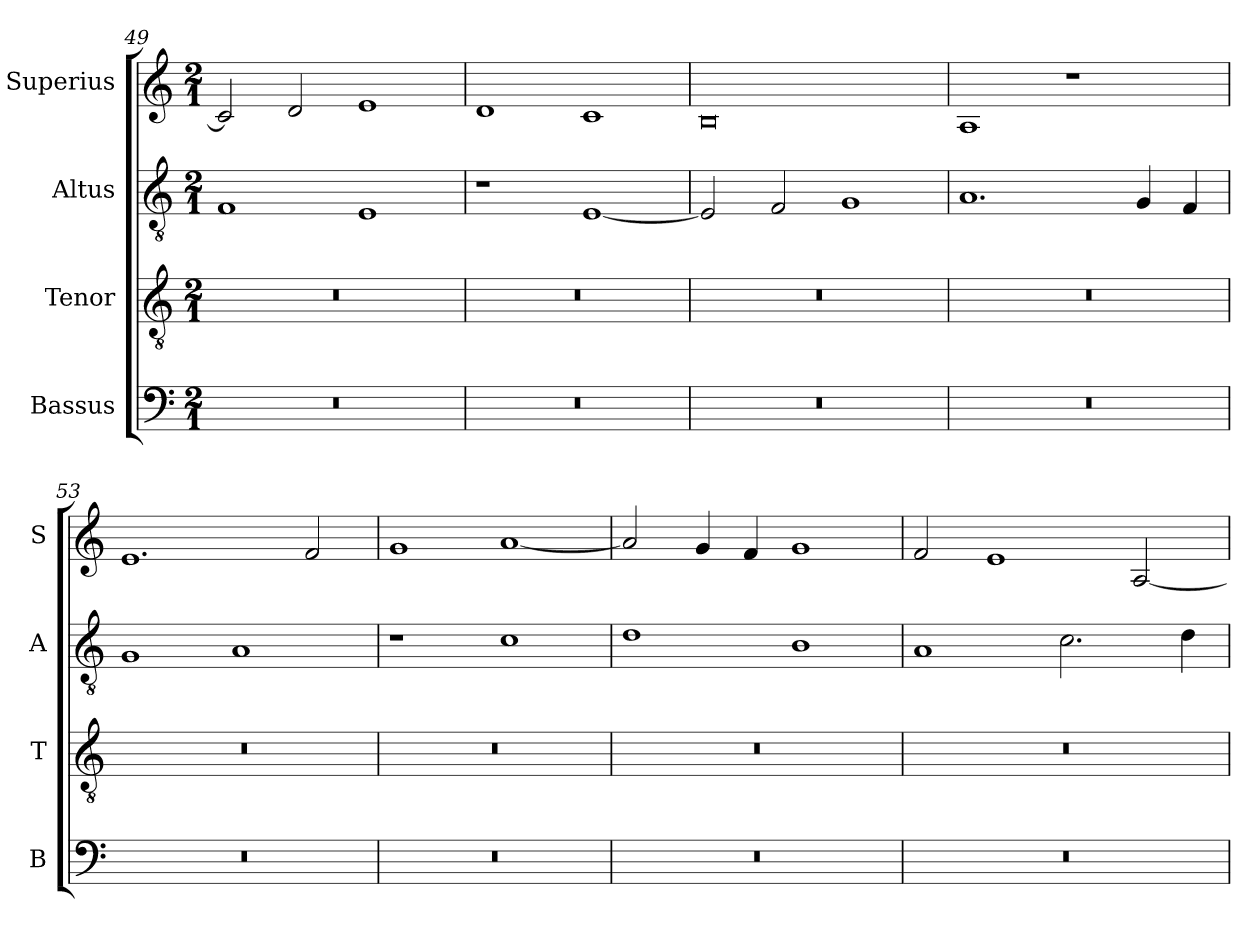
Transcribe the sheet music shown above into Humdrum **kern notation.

**kern	**kern	**kern	**kern
*part4	*part3	*part2	*part1
*staff4	*staff3	*staff2	*staff1
*I"Bassus	*I"Tenor	*I"Altus	*I"Superius
*I'B	*I'T	*I'A	*I'S
*clefF4	*clefGv2	*clefGv2	*clefG2
*k[]	*k[]	*k[]	*k[]
*M2/1	*M2/1	*M2/1	*M2/1
=49	=49	=49	=49
0r	0r	1F	2c/]
.	.	.	2d/
.	.	1E	1e
=50	=50	=50	=50
0r	0r	1r	1d
.	.	[1E	1c
=51	=51	=51	=51
0r	0r	2E/]	0B
.	.	2F/	.
.	.	1G	.
=52	=52	=52	=52
0r	0r	1.A	1A
.	.	.	1r
.	.	4G/	.
.	.	4F/	.
=53	=53	=53	=53
0r	0r	1G	1.e
.	.	1A	.
.	.	.	2f/
=54	=54	=54	=54
0r	0r	1r	1g
.	.	1c	[1a
=55	=55	=55	=55
0r	0r	1d	2a/]
.	.	.	4g/
.	.	.	4f/
.	.	1B	1g
=56	=56	=56	=56
0r	0r	1A	2f/
.	.	.	1e
.	.	2.c\	.
.	.	.	[2A/
.	.	4d\	.
=	=	=	=
*-	*-	*-	*-
